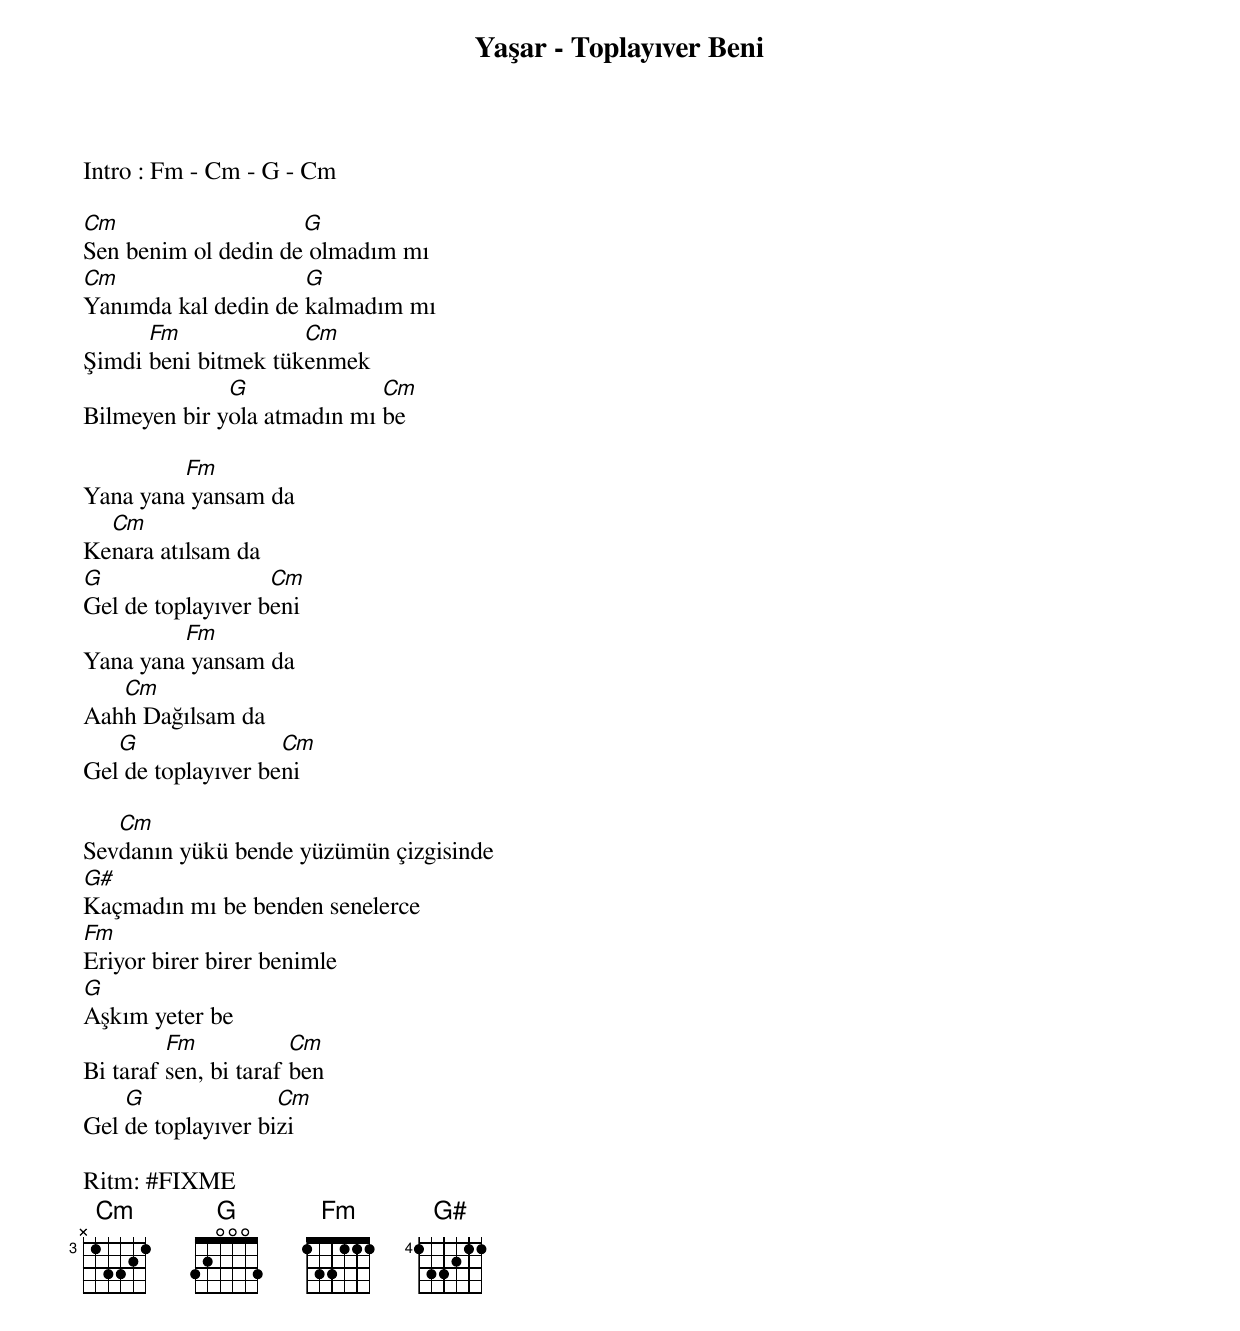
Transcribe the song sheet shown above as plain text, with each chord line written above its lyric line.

Yaşar - Toplayıver Beni

Intro : Fm - Cm - G - Cm

Cm                   G
Sen benim ol dedin de olmadım mı
Cm                   G
Yanımda kal dedin de kalmadım mı
      Fm             Cm
Şimdi beni bitmek tükenmek
              G              Cm
Bilmeyen bir yola atmadın mı be

         Fm
Yana yana yansam da
  Cm
Kenara atılsam da
G                  Cm
Gel de toplayıver beni
         Fm
Yana yana yansam da
   Cm
Aahh Dağılsam da
   G                Cm
Gel de toplayıver beni

   Cm
Sevdanın yükü bende yüzümün çizgisinde
G#
Kaçmadın mı be benden senelerce
Fm
Eriyor birer birer benimle
G
Aşkım yeter be
         Fm            Cm
Bi taraf sen, bi taraf ben
    G               Cm
Gel de toplayıver bizi

Ritm: #FIXME
